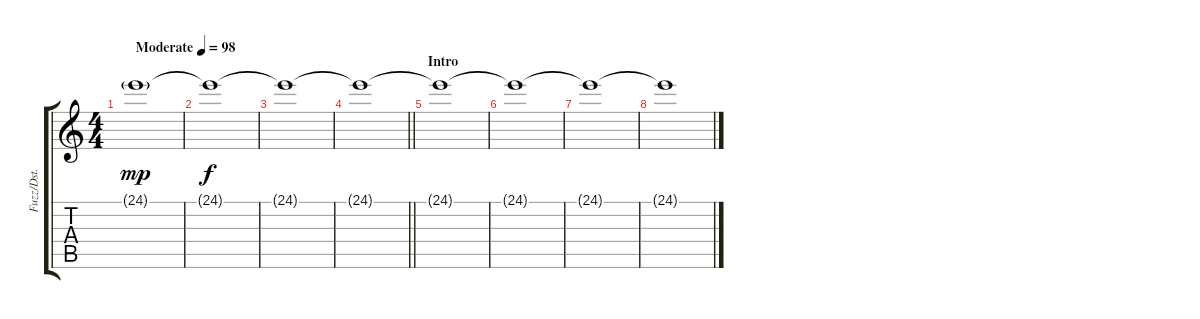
\track ("Fuzz/Dst. Guitar" "Fuzz/Dst. ") {instrument applause}
\staff {score tabs}
\tuning (E4 B3 G3 D3 A2 E2) {hide}
\ts (4 4)
\tempo (98 "Moderate")
\clef g2
\ks c
24.1{g}.1{dy mp instrument applause} |
24.1{t}.1{dy f} |
24.1{t}.1 |
\barLineRight lightlight
24.1{t}.1 |
\section ("" "Intro")
24.1{t}.1 |
24.1{t}.1 |
24.1{t}.1 |
24.1{t}.1
